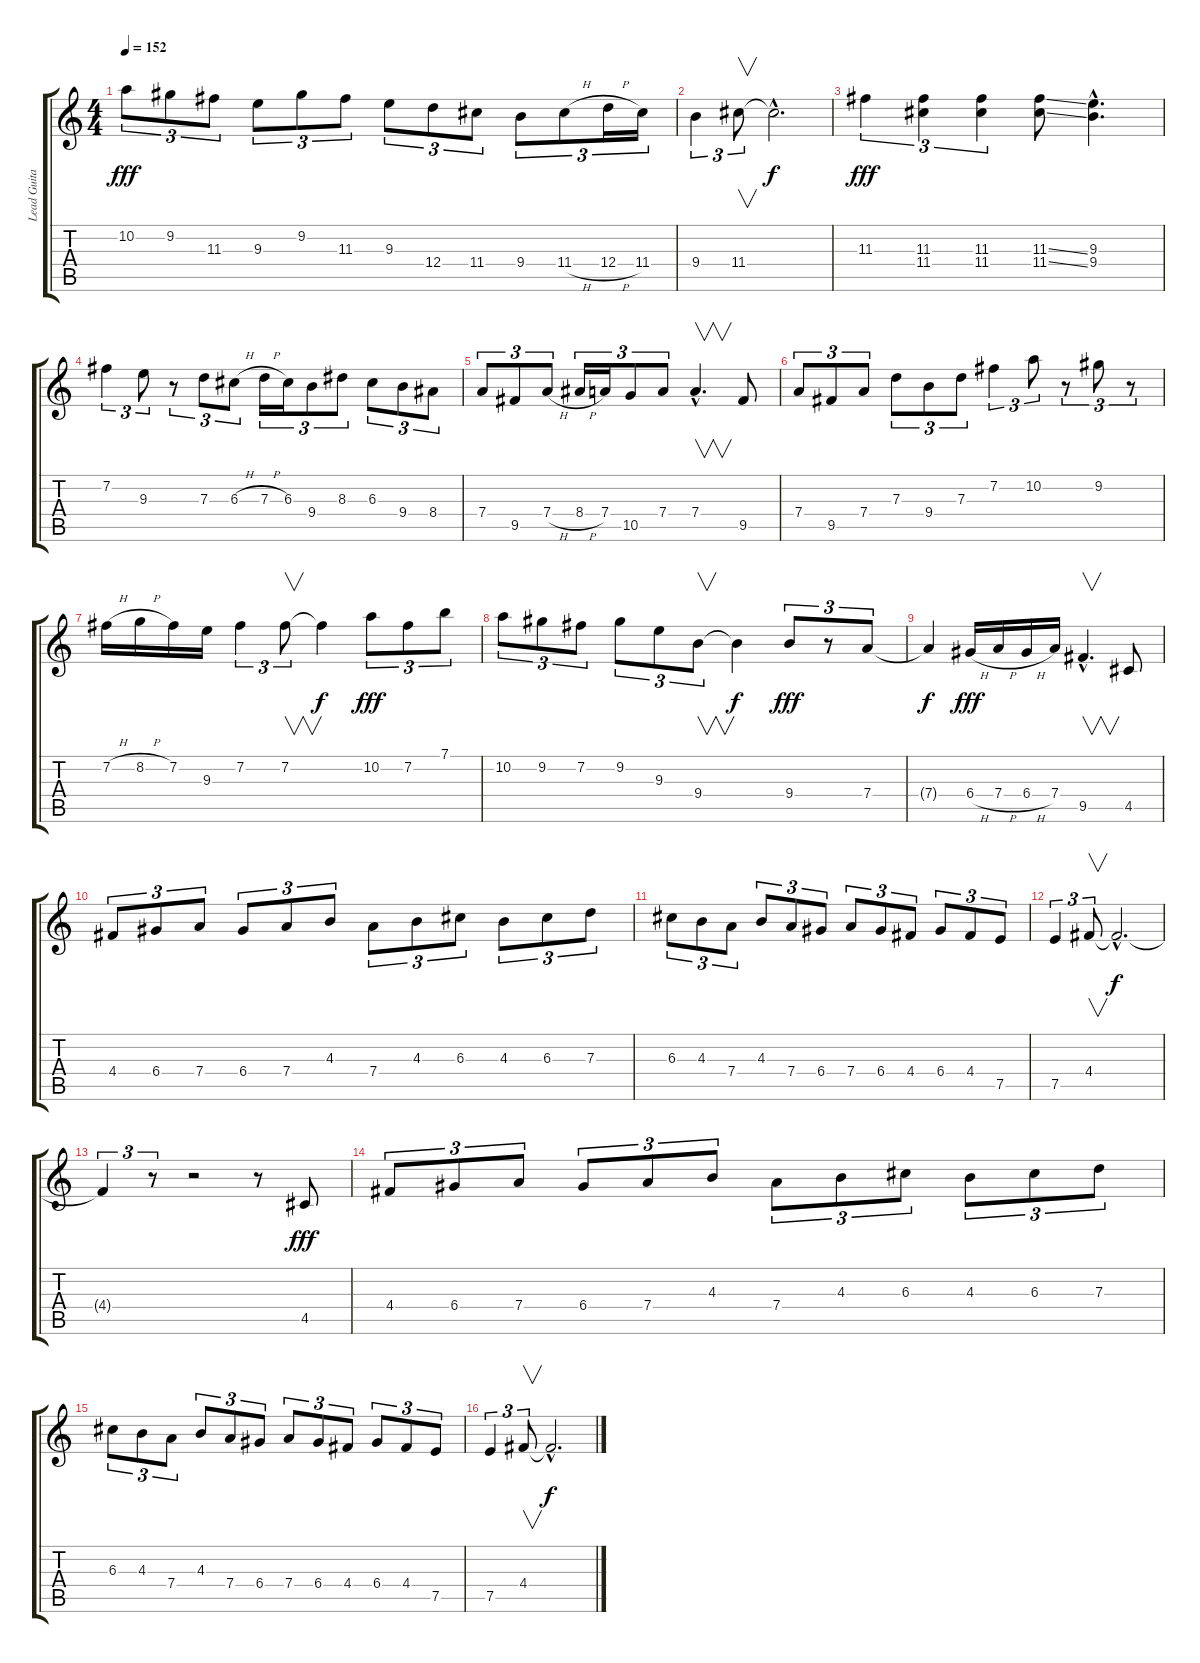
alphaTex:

\track ("Lead Guitar" "Lead Guita") {instrument overdrivenguitar}
\staff {score tabs}
\tuning (E4 B3 G3 D3 A2 E2) {hide}
\ts (4 4)
\tempo 152
\clef g2
\ks c
10.2.8{tu (3 2) dy fff} 9.2.8{tu (3 2)} 11.3.8{tu (3 2)} 9.3.8{tu (3 2)} 9.2.8{tu (3 2)} 11.3.8{tu (3 2)} 9.3.8{tu (3 2)} 12.4.8{tu (3 2)} 11.4.8{tu (3 2)} 9.4.8{tu (3 2)} 11.4{h}.8{tu (3 2)} 12.4{h}.16{tu (3 2)} 11.4.16{tu (3 2)} |
9.4.4{tu (3 2)} 11.4.8{v tu (3 2)} 11.4{hac t}.2{d dy f} |
11.3.4{tu (3 2) dy fff} (11.3 11.4).4{tu (3 2)} (11.3 11.4).4{tu (3 2)} (11.3{ss} 11.4{ss}).8 (9.3{hac} 9.4{hac}).4{d} |
7.2.4{tu (3 2)} 9.3.8{tu (3 2)} r.8{tu (3 2)} 7.3.8{tu (3 2)} 6.3{h}.8{tu (3 2)} 7.3{h}.16{tu (3 2)} 6.3.16{tu (3 2)} 9.4.8{tu (3 2)} 8.3.8{tu (3 2)} 6.3.8{tu (3 2)} 9.4.8{tu (3 2)} 8.4.8{tu (3 2)} |
7.4.8{tu (3 2)} 9.5.8{tu (3 2)} 7.4{h}.8{tu (3 2)} 8.4{h}.16{tu (3 2)} 7.4.16{tu (3 2)} 10.5.8{tu (3 2)} 7.4.8{tu (3 2)} 7.4{hac}.4{v d} 9.5.8 |
7.4.8{tu (3 2)} 9.5.8{tu (3 2)} 7.4.8{tu (3 2)} 7.3.8{tu (3 2)} 9.4.8{tu (3 2)} 7.3.8{tu (3 2)} 7.2.4{tu (3 2)} 10.2.8{tu (3 2)} r.8{tu (3 2)} 9.2.8{tu (3 2)} r.8{tu (3 2)} |
7.2{h}.16 8.2{h}.16 7.2.16 9.3.16 7.2.4{tu (3 2)} 7.2.8{v tu (3 2)} 7.2{t}.4{dy f} 10.2.8{tu (3 2) dy fff} 7.2.8{tu (3 2)} 7.1.8{tu (3 2)} |
10.2.8{tu (3 2)} 9.2.8{tu (3 2)} 7.2.8{tu (3 2)} 9.2.8{tu (3 2)} 9.3.8{tu (3 2)} 9.4.8{v tu (3 2)} 9.4{t}.4{dy f} 9.4.8{tu (3 2) dy fff} r.8{tu (3 2)} 7.4.8{tu (3 2)} |
7.4{t}.4{dy f} 6.4{h}.16{dy fff} 7.4{h}.16 6.4{h}.16 7.4.16 9.5{hac}.4{v d} 4.5.8 |
4.4.8{tu (3 2)} 6.4.8{tu (3 2)} 7.4.8{tu (3 2)} 6.4.8{tu (3 2)} 7.4.8{tu (3 2)} 4.3.8{tu (3 2)} 7.4.8{tu (3 2)} 4.3.8{tu (3 2)} 6.3.8{tu (3 2)} 4.3.8{tu (3 2)} 6.3.8{tu (3 2)} 7.3.8{tu (3 2)} |
6.3.8{tu (3 2)} 4.3.8{tu (3 2)} 7.4.8{tu (3 2)} 4.3.8{tu (3 2)} 7.4.8{tu (3 2)} 6.4.8{tu (3 2)} 7.4.8{tu (3 2)} 6.4.8{tu (3 2)} 4.4.8{tu (3 2)} 6.4.8{tu (3 2)} 4.4.8{tu (3 2)} 7.5.8{tu (3 2)} |
7.5.4{tu (3 2)} 4.4.8{v tu (3 2)} 4.4{hac t}.2{d dy f} |
4.4{t}.4{tu (3 2)} r.8{tu (3 2)} r.2 r.8 4.5.8{dy fff} |
4.4.8{tu (3 2)} 6.4.8{tu (3 2)} 7.4.8{tu (3 2)} 6.4.8{tu (3 2)} 7.4.8{tu (3 2)} 4.3.8{tu (3 2)} 7.4.8{tu (3 2)} 4.3.8{tu (3 2)} 6.3.8{tu (3 2)} 4.3.8{tu (3 2)} 6.3.8{tu (3 2)} 7.3.8{tu (3 2)} |
6.3.8{tu (3 2)} 4.3.8{tu (3 2)} 7.4.8{tu (3 2)} 4.3.8{tu (3 2)} 7.4.8{tu (3 2)} 6.4.8{tu (3 2)} 7.4.8{tu (3 2)} 6.4.8{tu (3 2)} 4.4.8{tu (3 2)} 6.4.8{tu (3 2)} 4.4.8{tu (3 2)} 7.5.8{tu (3 2)} |
7.5.4{tu (3 2)} 4.4.8{v tu (3 2)} 4.4{hac t}.2{d dy f}
